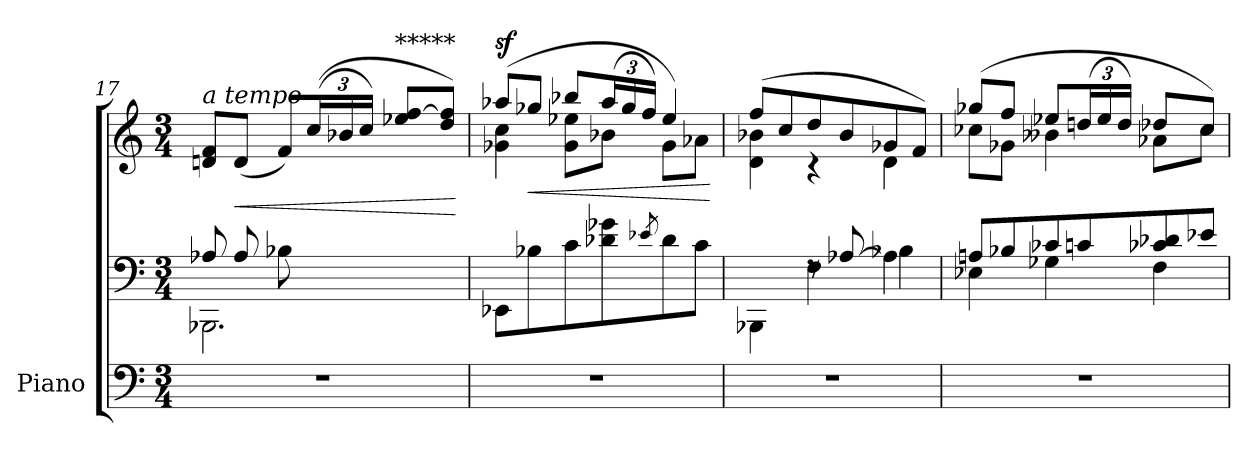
**kern	**kern	**kern	**dynam
*part1	*part1	*part1	*part1
*staff3	*staff2	*staff1	*staff1/2/3
*I"Piano	*	*	*
*I'Pno.	*	*	*
*clefF4	*clefF4	*clefG2	*
*k[]	*k[]	*k[]	*
*M3/4	*M3/4	*M3/4	*
=17	=17	=17	=17
*	*^	*^	*
!	!	!	!LO:TX:a:i:t=a tempo	!	!
2.r	8A-X/	2.BBB-X\	8dn/ 8f/L	4.ryy	.
!	!	!	!	!	!LO:HP:b
.	8A-/	.	(8d/J	.	<
.	8B-X\L	.	8f/L)	.	.
*	*	*	*Xbrackettup	*	*
.	4.ryy	.	(>(>24cc/L	8f\	.
.	.	.	24b-X/	.	.
.	.	.	24cc/JJ)	.	.
!	!	!	!LO:TX:a:t=*****	!	!
.	.	.	8ee-X/ [8ff/L	8a-X\	.
.	.	.	8dd/ 8ff/]J)	8b-X\J	.
*	*v	*v	*	*	*
*	*	*v	*v	*
.	.	.	[
!!LO:LB:g=z
=18	=18	=18	=18
*	*	*^	*
!	!	!	!	!LO:DY:a
2.r	8EE-X\L	(8aa-X/L	4g-X\ 4cc\	sf
!	!	!	!	!LO:HP:b
.	8B-X\	8gg-X/J	.	<
.	8c::\	8bb-X/L	8g-\ 8ee-X\L	.
.	8d-X\ 8g-X\	(24aa-/L	8b-X\J	.
.	.	24gg-/	.	.
.	.	24ff/JJ)	.	.
.	8qe-X/	.	.	.
.	8d-\	4ee-/)	8g-\L	.
.	8c\J	.	8a-X\J	.
*	*	*v	*v	*
.	.	.	[
=19	=19	=19	=19
*	*^	*^	*
2.r	4ryy	4BBB-X\	(8ff/L	4d\ 4b-X\	.
.	.	.	8cc/	.	.
.	8rF	4F\	8dd/	4r	.
.	[8A-X/	.	8b-/	.	.
.	4A-\]	4B-X\	8g-X/	4d\	.
.	.	.	8f/J)	.	.
=20	=20	=20	=20	=20	=20
2.r	8An/L	4E-X\	(8gg-X/L	8cc-X\L	.
.	8B-X/	.	8ff/J	8g-X\J	.
.	8c-X/	4G-X\	8ee-X/L	4b--X\	.
.	8cn/	.	(24ddn/L	.	.
.	.	.	24ee-/	.	.
.	.	.	24dd/JJ)	.	.
.	8c-X/ 8d-X/	4F\	8dd-X/L	8a-X\L	.
.	8e-X/J	.	8cc-/J)	8cc-\J	.
*	*v	*v	*	*	*
*	*	*v	*v	*
=	=	=	=
*-	*-	*-	*-
